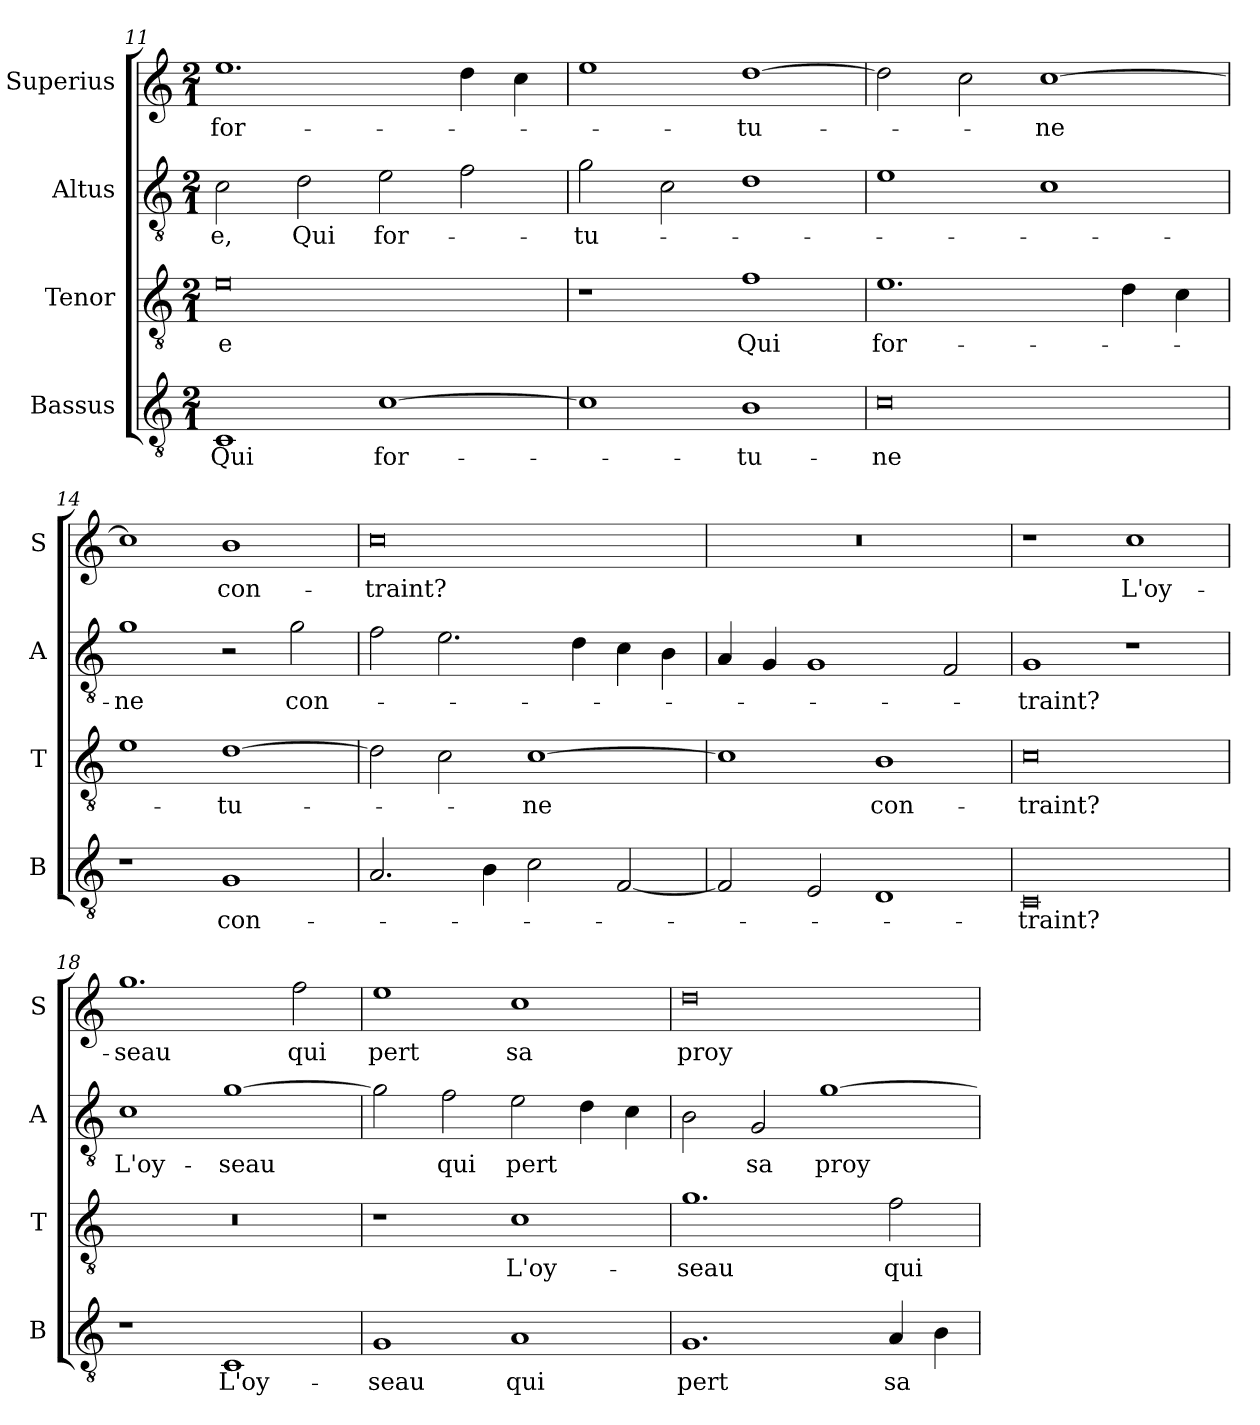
**kern	**text	**kern	**text	**kern	**text	**kern	**text
*part4	*part4	*part3	*part3	*part2	*part2	*part1	*part1
*staff4	*staff4	*staff3	*staff3	*staff2	*staff2	*staff1	*staff1
*I"Bassus	*	*I"Tenor	*	*I"Altus	*	*I"Superius	*
*I'B	*	*I'T	*	*I'A	*	*I'S	*
*clefGv2	*	*clefGv2	*	*clefGv2	*	*clefG2	*
*k[]	*	*k[]	*	*k[]	*	*k[]	*
*M2/1	*	*M2/1	*	*M2/1	*	*M2/1	*
=11	=11	=11	=11	=11	=11	=11	=11
1C	Qui	0e	-e	2c\	-e,	1.ee	for-
.	.	.	.	2d\	Qui	.	.
[1c	for-	.	.	2e\	for-	.	.
.	.	.	.	2f\	.	4dd\	.
.	.	.	.	.	.	4cc\	.
=12	=12	=12	=12	=12	=12	=12	=12
1c]	.	1r	.	2g\	-tu-	1ee	.
.	.	.	.	2c\	.	.	.
1B	-tu-	1f	Qui	1d	.	[1dd	-tu-
=13	=13	=13	=13	=13	=13	=13	=13
0c	-ne	1.e	for-	1e	.	2dd\]	.
.	.	.	.	.	.	2cc\	.
.	.	.	.	1c	.	[1cc	-ne
.	.	4d\	.	.	.	.	.
.	.	4c\	.	.	.	.	.
=14	=14	=14	=14	=14	=14	=14	=14
1r	.	1e	.	1g	-ne	1cc]	.
1G	con-	[1d	-tu-	2r	.	1b	con-
.	.	.	.	2g\	con-	.	.
=15	=15	=15	=15	=15	=15	=15	=15
2.A/	.	2d\]	.	2f\	.	0cc	-traint?
.	.	2c\	.	2.e\	.	.	.
4B\	.	.	.	.	.	.	.
2c\	.	[1c	-ne	.	.	.	.
.	.	.	.	4d\	.	.	.
[2F/	.	.	.	4c\	.	.	.
.	.	.	.	4B\	.	.	.
=16	=16	=16	=16	=16	=16	=16	=16
2F/]	.	1c]	.	4A/	.	0r	.
.	.	.	.	4G/	.	.	.
2E/	.	.	.	1G	.	.	.
1D	.	1B	con-	.	.	.	.
.	.	.	.	2F/	.	.	.
=17	=17	=17	=17	=17	=17	=17	=17
0C	-traint?	0c	-traint?	1G	-traint?	1r	.
.	.	.	.	1r	.	1cc	L'oy-
=18	=18	=18	=18	=18	=18	=18	=18
1r	.	0r	.	1c	L'oy-	1.gg	-seau
1C	L'oy-	.	.	[1g	-seau	.	.
.	.	.	.	.	.	2ff\	qui
=19	=19	=19	=19	=19	=19	=19	=19
1G	-seau	1r	.	2g\]	.	1ee	pert
.	.	.	.	2f\	qui	.	.
1A	qui	1c	L'oy-	2e\	pert	1cc	sa
.	.	.	.	4d\	.	.	.
.	.	.	.	4c\	.	.	.
=20	=20	=20	=20	=20	=20	=20	=20
1.G	pert	1.g	-seau	2B\	.	0dd	proy-
.	.	.	.	2G/	sa	.	.
.	.	.	.	[1g	proy-	.	.
4A/	sa	2f\	qui	.	.	.	.
4B\	.	.	.	.	.	.	.
=	=	=	=	=	=	=	=
*-	*-	*-	*-	*-	*-	*-	*-
